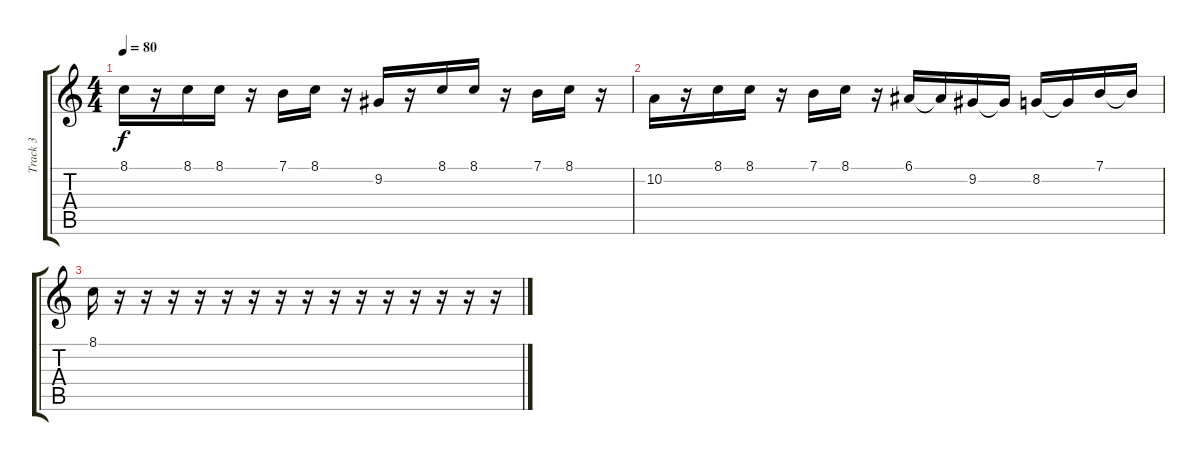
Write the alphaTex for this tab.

\track ("Track 3" "Track 3") {instrument flute}
\staff {score tabs}
\tuning (E4 B3 G3 D3 A2 E2) {hide}
\ts (4 4)
\tempo 80
\clef g2
\ks c
8.1.16{dy f} r.16 8.1.16 8.1.16 r.16 7.1.16 8.1.16 r.16 9.2.16 r.16 8.1.16 8.1.16 r.16 7.1.16 8.1.16 r.16 |
10.2.16 r.16 8.1.16 8.1.16 r.16 7.1.16 8.1.16 r.16 6.1.16 6.1{t}.16 9.2.16 9.2{t}.16 8.2.16 8.2{t}.16 7.1.16 7.1{t}.16 |
8.1.16 r.16 r.16 r.16 r.16 r.16 r.16 r.16 r.16 r.16 r.16 r.16 r.16 r.16 r.16 r.16
